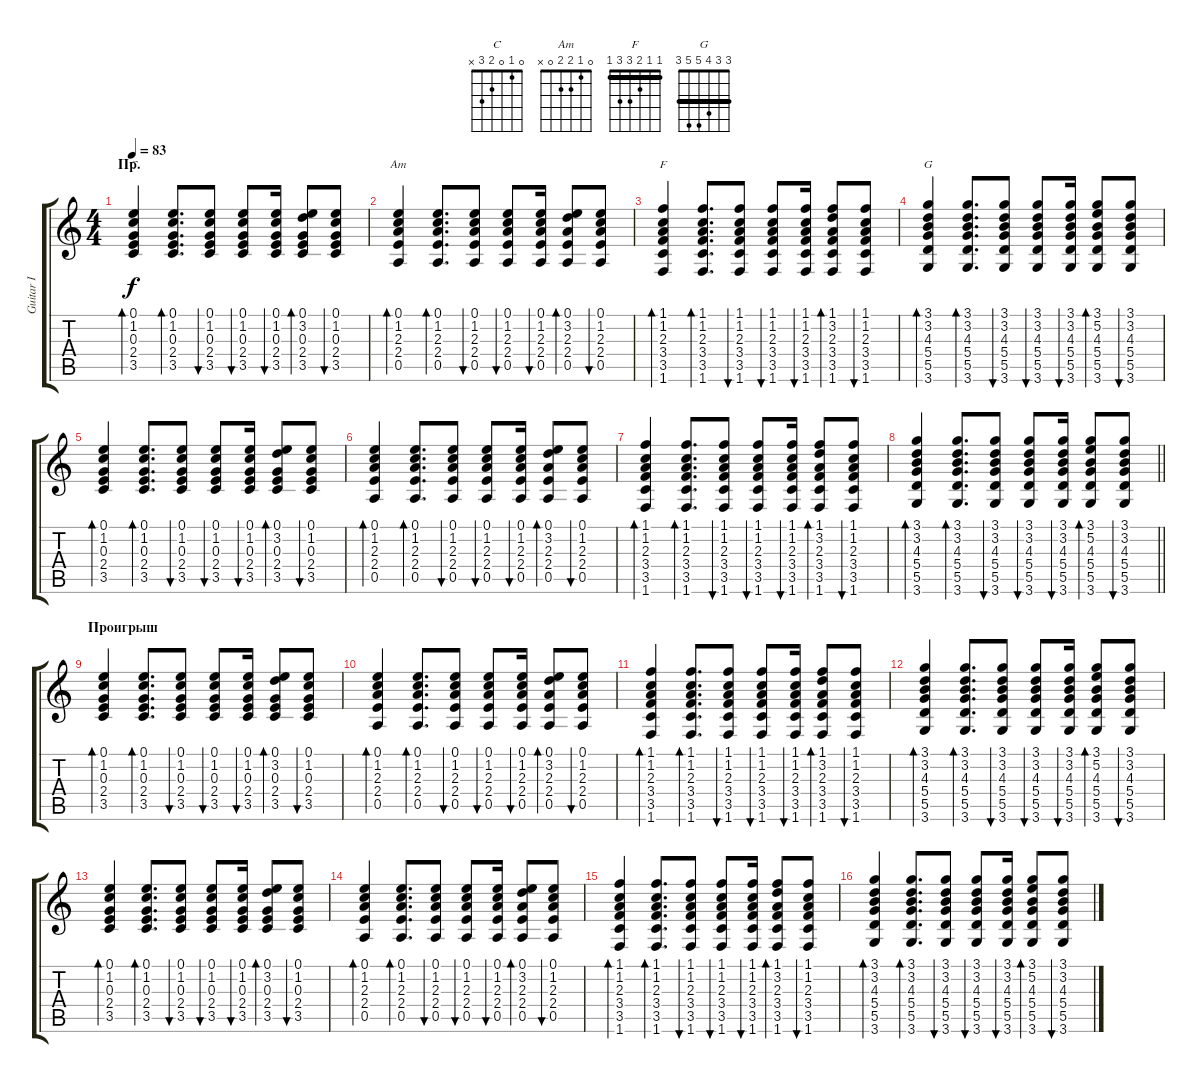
\track ("Guitar I" "Guitar I") {instrument acousticguitarnylon}
\staff {score tabs}
\tuning (E4 B3 G3 D3 A2 E2) {hide}
\chord ("C" 0 1 0 2 3 x)
\chord ("Am" 0 1 2 2 0 x)
\chord ("F" 1 1 2 3 3 1) {barre 1}
\chord ("G" 3 3 4 5 5 3) {barre 3}
\ts (4 4)
\section ("" "Пр.")
\tempo 83
\clef g2
\ks c
(0.1 1.2 0.3 2.4 3.5).4{bd 60 ch "C" dy f} (0.1 1.2 0.3 2.4 3.5).8{d bd 60} (0.1 1.2 0.3 2.4 3.5).8{bu 60} (0.1 1.2 0.3 2.4 3.5).8{bu 60} (0.1 1.2 0.3 2.4 3.5).16{bu 60} (0.1 3.2 0.3 2.4 3.5).8{bd 60} (0.1 1.2 0.3 2.4 3.5).8{bu 60} |
(0.1 1.2 2.3 2.4 0.5).4{bd 60 ch "Am"} (0.1 1.2 2.3 2.4 0.5).8{d bd 60} (0.1 1.2 2.3 2.4 0.5).8{bu 60} (0.1 1.2 2.3 2.4 0.5).8{bu 60} (0.1 1.2 2.3 2.4 0.5).16{bu 60} (0.1 3.2 2.3 2.4 0.5).8{bd 60} (0.1 1.2 2.3 2.4 0.5).8{bu 60} |
(1.1 1.2 2.3 3.4 3.5 1.6).4{bd 60 ch "F"} (1.1 1.2 2.3 3.4 3.5 1.6).8{d bd 60} (1.1 1.2 2.3 3.4 3.5 1.6).8{bu 60} (1.1 1.2 2.3 3.4 3.5 1.6).8{bu 60} (1.1 1.2 2.3 3.4 3.5 1.6).16{bu 60} (1.1 3.2 2.3 3.4 3.5 1.6).8{bd 60} (1.1 1.2 2.3 3.4 3.5 1.6).8{bu 60} |
(3.1 3.2 4.3 5.4 5.5 3.6).4{bd 60 ch "G"} (3.1 3.2 4.3 5.4 5.5 3.6).8{d bd 60} (3.1 3.2 4.3 5.4 5.5 3.6).8{bu 60} (3.1 3.2 4.3 5.4 5.5 3.6).8{bu 60} (3.1 3.2 4.3 5.4 5.5 3.6).16{bu 60} (3.1 5.2 4.3 5.4 5.5 3.6).8{bd 60} (3.1 3.2 4.3 5.4 5.5 3.6).8{bu 60} |
(0.1 1.2 0.3 2.4 3.5).4{bd 60} (0.1 1.2 0.3 2.4 3.5).8{d bd 60} (0.1 1.2 0.3 2.4 3.5).8{bu 60} (0.1 1.2 0.3 2.4 3.5).8{bu 60} (0.1 1.2 0.3 2.4 3.5).16{bu 60} (0.1 3.2 0.3 2.4 3.5).8{bd 60} (0.1 1.2 0.3 2.4 3.5).8{bu 60} |
(0.1 1.2 2.3 2.4 0.5).4{bd 60} (0.1 1.2 2.3 2.4 0.5).8{d bd 60} (0.1 1.2 2.3 2.4 0.5).8{bu 60} (0.1 1.2 2.3 2.4 0.5).8{bu 60} (0.1 1.2 2.3 2.4 0.5).16{bu 60} (0.1 3.2 2.3 2.4 0.5).8{bd 60} (0.1 1.2 2.3 2.4 0.5).8{bu 60} |
(1.1 1.2 2.3 3.4 3.5 1.6).4{bd 60} (1.1 1.2 2.3 3.4 3.5 1.6).8{d bd 60} (1.1 1.2 2.3 3.4 3.5 1.6).8{bu 60} (1.1 1.2 2.3 3.4 3.5 1.6).8{bu 60} (1.1 1.2 2.3 3.4 3.5 1.6).16{bu 60} (1.1 3.2 2.3 3.4 3.5 1.6).8{bd 60} (1.1 1.2 2.3 3.4 3.5 1.6).8{bu 60} |
\barLineRight lightlight
(3.1 3.2 4.3 5.4 5.5 3.6).4{bd 60} (3.1 3.2 4.3 5.4 5.5 3.6).8{d bd 60} (3.1 3.2 4.3 5.4 5.5 3.6).8{bu 60} (3.1 3.2 4.3 5.4 5.5 3.6).8{bu 60} (3.1 3.2 4.3 5.4 5.5 3.6).16{bu 60} (3.1 5.2 4.3 5.4 5.5 3.6).8{bd 60} (3.1 3.2 4.3 5.4 5.5 3.6).8{bu 60} |
\section ("" "Проигрыш")
(0.1 1.2 0.3 2.4 3.5).4{bd 60} (0.1 1.2 0.3 2.4 3.5).8{d bd 60} (0.1 1.2 0.3 2.4 3.5).8{bu 60} (0.1 1.2 0.3 2.4 3.5).8{bu 60} (0.1 1.2 0.3 2.4 3.5).16{bu 60} (0.1 3.2 0.3 2.4 3.5).8{bd 60} (0.1 1.2 0.3 2.4 3.5).8{bu 60} |
(0.1 1.2 2.3 2.4 0.5).4{bd 60} (0.1 1.2 2.3 2.4 0.5).8{d bd 60} (0.1 1.2 2.3 2.4 0.5).8{bu 60} (0.1 1.2 2.3 2.4 0.5).8{bu 60} (0.1 1.2 2.3 2.4 0.5).16{bu 60} (0.1 3.2 2.3 2.4 0.5).8{bd 60} (0.1 1.2 2.3 2.4 0.5).8{bu 60} |
(1.1 1.2 2.3 3.4 3.5 1.6).4{bd 60} (1.1 1.2 2.3 3.4 3.5 1.6).8{d bd 60} (1.1 1.2 2.3 3.4 3.5 1.6).8{bu 60} (1.1 1.2 2.3 3.4 3.5 1.6).8{bu 60} (1.1 1.2 2.3 3.4 3.5 1.6).16{bu 60} (1.1 3.2 2.3 3.4 3.5 1.6).8{bd 60} (1.1 1.2 2.3 3.4 3.5 1.6).8{bu 60} |
(3.1 3.2 4.3 5.4 5.5 3.6).4{bd 60} (3.1 3.2 4.3 5.4 5.5 3.6).8{d bd 60} (3.1 3.2 4.3 5.4 5.5 3.6).8{bu 60} (3.1 3.2 4.3 5.4 5.5 3.6).8{bu 60} (3.1 3.2 4.3 5.4 5.5 3.6).16{bu 60} (3.1 5.2 4.3 5.4 5.5 3.6).8{bd 60} (3.1 3.2 4.3 5.4 5.5 3.6).8{bu 60} |
(0.1 1.2 0.3 2.4 3.5).4{bd 60} (0.1 1.2 0.3 2.4 3.5).8{d bd 60} (0.1 1.2 0.3 2.4 3.5).8{bu 60} (0.1 1.2 0.3 2.4 3.5).8{bu 60} (0.1 1.2 0.3 2.4 3.5).16{bu 60} (0.1 3.2 0.3 2.4 3.5).8{bd 60} (0.1 1.2 0.3 2.4 3.5).8{bu 60} |
(0.1 1.2 2.3 2.4 0.5).4{bd 60} (0.1 1.2 2.3 2.4 0.5).8{d bd 60} (0.1 1.2 2.3 2.4 0.5).8{bu 60} (0.1 1.2 2.3 2.4 0.5).8{bu 60} (0.1 1.2 2.3 2.4 0.5).16{bu 60} (0.1 3.2 2.3 2.4 0.5).8{bd 60} (0.1 1.2 2.3 2.4 0.5).8{bu 60} |
(1.1 1.2 2.3 3.4 3.5 1.6).4{bd 60} (1.1 1.2 2.3 3.4 3.5 1.6).8{d bd 60} (1.1 1.2 2.3 3.4 3.5 1.6).8{bu 60} (1.1 1.2 2.3 3.4 3.5 1.6).8{bu 60} (1.1 1.2 2.3 3.4 3.5 1.6).16{bu 60} (1.1 3.2 2.3 3.4 3.5 1.6).8{bd 60} (1.1 1.2 2.3 3.4 3.5 1.6).8{bu 60} |
(3.1 3.2 4.3 5.4 5.5 3.6).4{bd 60} (3.1 3.2 4.3 5.4 5.5 3.6).8{d bd 60} (3.1 3.2 4.3 5.4 5.5 3.6).8{bu 60} (3.1 3.2 4.3 5.4 5.5 3.6).8{bu 60} (3.1 3.2 4.3 5.4 5.5 3.6).16{bu 60} (3.1 5.2 4.3 5.4 5.5 3.6).8{bd 60} (3.1 3.2 4.3 5.4 5.5 3.6).8{bu 60}
